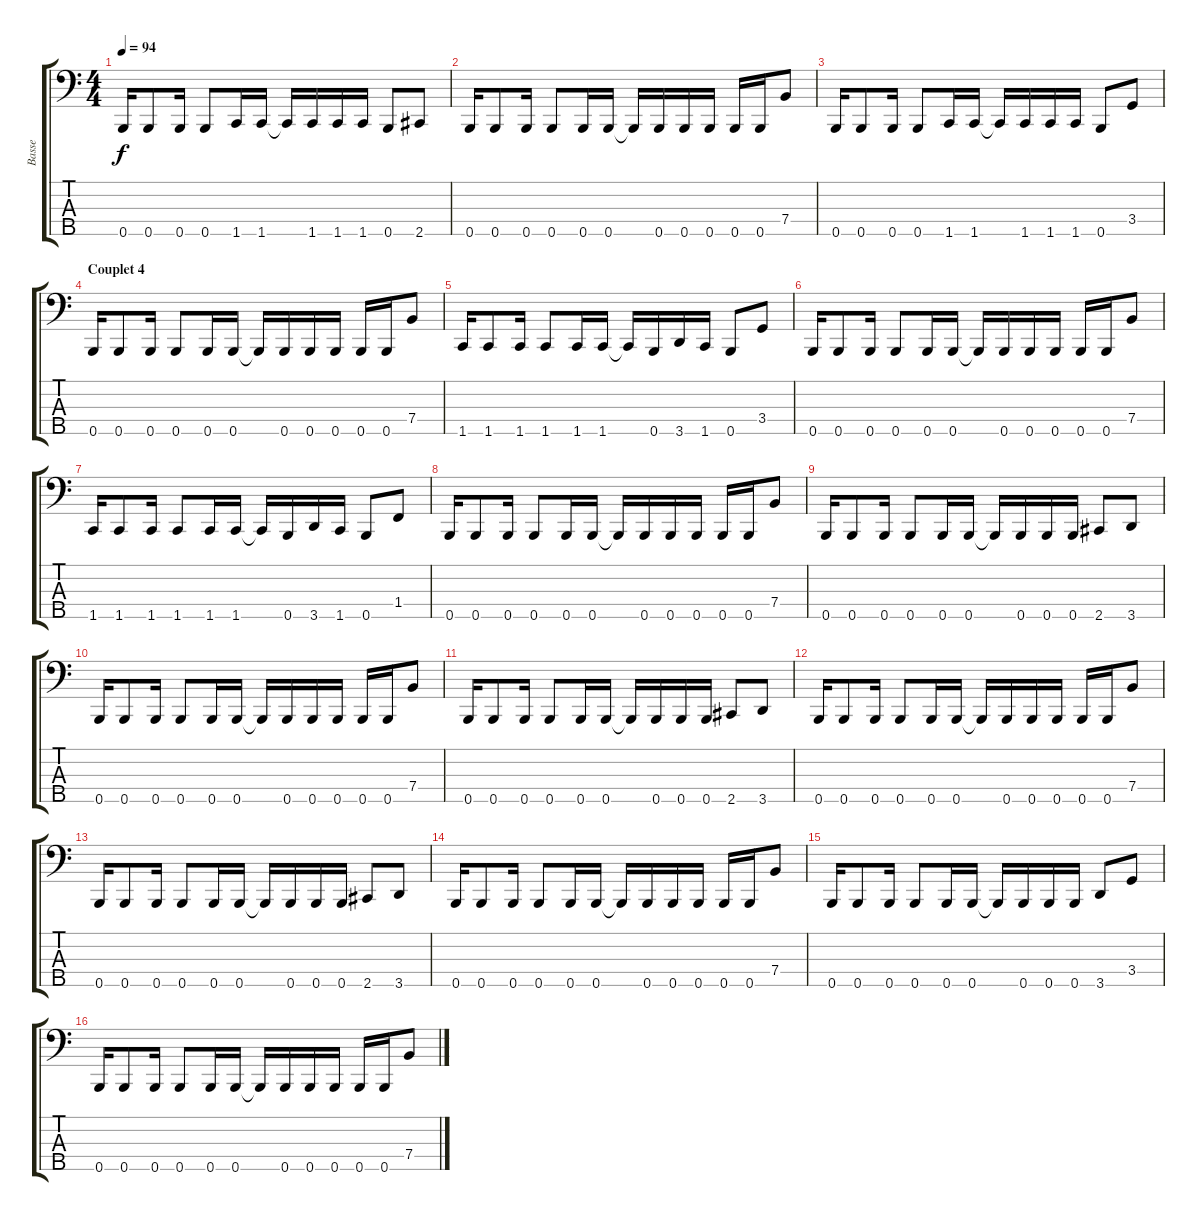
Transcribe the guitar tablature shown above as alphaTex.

\track ("Basse" "Basse") {instrument electricbasspick}
\staff {score tabs}
\tuning (G2 D2 A1 E1 B0) {hide}
\ts (4 4)
\tempo 94
\clef f4
\ks c
0.5.16{dy f} 0.5.8 0.5.16 0.5.8 1.5.16 1.5.16 1.5{t}.16 1.5.16 1.5.16 1.5.16 0.5.8 2.5.8 |
0.5.16 0.5.8 0.5.16 0.5.8 0.5.16 0.5.16 0.5{t}.16 0.5.16 0.5.16 0.5.16 0.5.16 0.5.16 7.4.8 |
0.5.16 0.5.8 0.5.16 0.5.8 1.5.16 1.5.16 1.5{t}.16 1.5.16 1.5.16 1.5.16 0.5.8 3.4.8 |
\section ("" "Couplet 4")
0.5.16 0.5.8 0.5.16 0.5.8 0.5.16 0.5.16 0.5{t}.16 0.5.16 0.5.16 0.5.16 0.5.16 0.5.16 7.4.8 |
1.5.16 1.5.8 1.5.16 1.5.8 1.5.16 1.5.16 1.5{t}.16 0.5.16 3.5.16 1.5.16 0.5.8 3.4.8 |
0.5.16 0.5.8 0.5.16 0.5.8 0.5.16 0.5.16 0.5{t}.16 0.5.16 0.5.16 0.5.16 0.5.16 0.5.16 7.4.8 |
1.5.16 1.5.8 1.5.16 1.5.8 1.5.16 1.5.16 1.5{t}.16 0.5.16 3.5.16 1.5.16 0.5.8 1.4.8 |
0.5.16 0.5.8 0.5.16 0.5.8 0.5.16 0.5.16 0.5{t}.16 0.5.16 0.5.16 0.5.16 0.5.16 0.5.16 7.4.8 |
0.5.16 0.5.8 0.5.16 0.5.8 0.5.16 0.5.16 0.5{t}.16 0.5.16 0.5.16 0.5.16 2.5.8 3.5.8 |
0.5.16 0.5.8 0.5.16 0.5.8 0.5.16 0.5.16 0.5{t}.16 0.5.16 0.5.16 0.5.16 0.5.16 0.5.16 7.4.8 |
0.5.16 0.5.8 0.5.16 0.5.8 0.5.16 0.5.16 0.5{t}.16 0.5.16 0.5.16 0.5.16 2.5.8 3.5.8 |
0.5.16 0.5.8 0.5.16 0.5.8 0.5.16 0.5.16 0.5{t}.16 0.5.16 0.5.16 0.5.16 0.5.16 0.5.16 7.4.8 |
0.5.16 0.5.8 0.5.16 0.5.8 0.5.16 0.5.16 0.5{t}.16 0.5.16 0.5.16 0.5.16 2.5.8 3.5.8 |
0.5.16 0.5.8 0.5.16 0.5.8 0.5.16 0.5.16 0.5{t}.16 0.5.16 0.5.16 0.5.16 0.5.16 0.5.16 7.4.8 |
0.5.16 0.5.8 0.5.16 0.5.8 0.5.16 0.5.16 0.5{t}.16 0.5.16 0.5.16 0.5.16 3.5.8 3.4.8 |
0.5.16 0.5.8 0.5.16 0.5.8 0.5.16 0.5.16 0.5{t}.16 0.5.16 0.5.16 0.5.16 0.5.16 0.5.16 7.4.8
